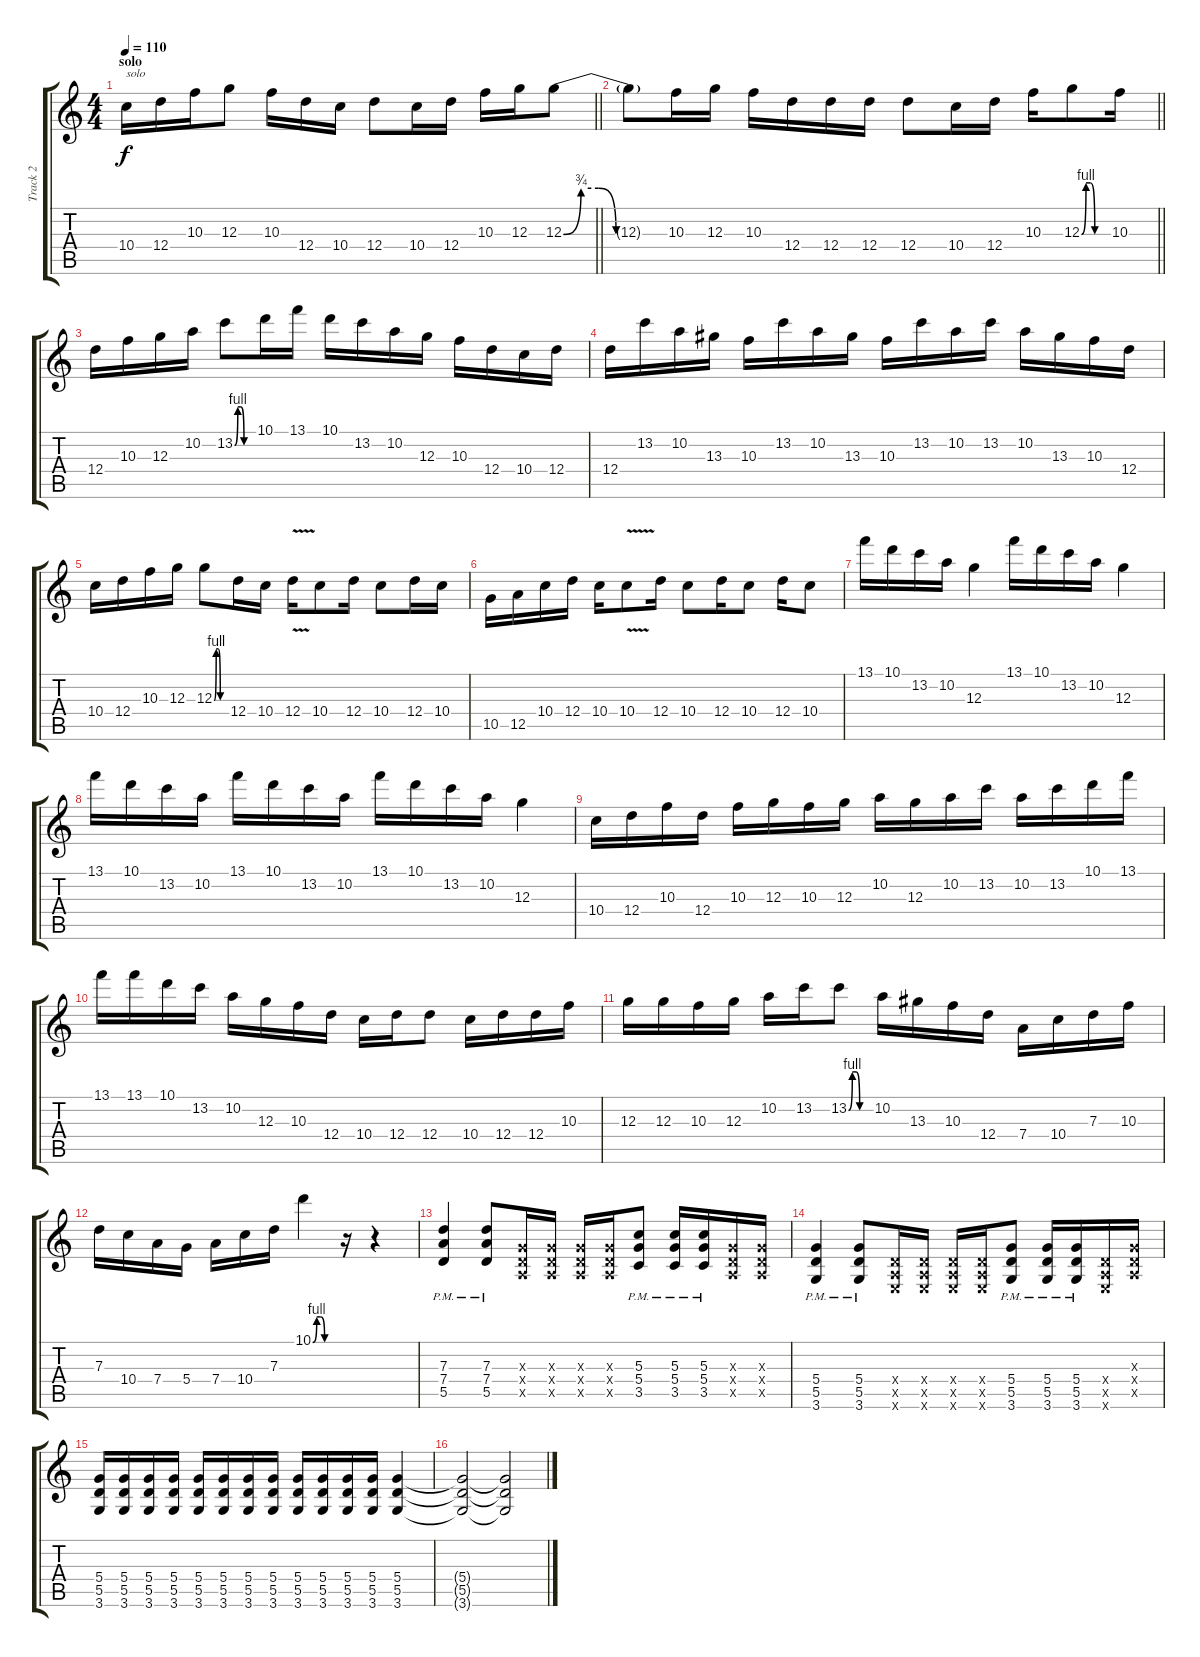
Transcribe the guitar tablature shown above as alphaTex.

\track ("Track 2" "Track 2") {instrument distortionguitar}
\staff {score tabs}
\tuning (E4 B3 G3 D3 A2 E2) {hide}
\ts (4 4)
\section ("" "solo")
\tempo 110
\clef g2
\barLineRight lightlight
\ks c
10.4.16{txt "solo" dy f} 12.4.16 10.3.16 12.3.8 10.3.16 12.4.16 10.4.16 12.4.8 10.4.16 12.4.16 10.3.16 12.3.16 12.3{be (custom 0 0 10 3 20 3 30 0 60 0)}.8 |
\section ("" "")
\barLineRight lightlight
12.3{t}.8 10.3.16 12.3.16 10.3.16 12.4.16 12.4.16 12.4.16 12.4.8 10.4.16 12.4.16 10.3.16 12.3{be (custom 0 0 10 4 20 4 30 0 60 0)}.8 10.3.16 |
12.4.16 10.3.16 12.3.16 10.2.16 13.2{be (custom 0 0 10 4 20 4 30 0 60 0)}.8 10.1.16 13.1.16 10.1.16 13.2.16 10.2.16 12.3.16 10.3.16 12.4.16 10.4.16 12.4.16 |
12.4.16 13.2.16 10.2.16 13.3.16 10.3.16 13.2.16 10.2.16 13.3.16 10.3.16 13.2.16 10.2.16 13.2.16 10.2.16 13.3.16 10.3.16 12.4.16 |
10.4.16 12.4.16 10.3.16 12.3.16 12.3{be (custom 0 0 10 4 20 4 30 0 60 0)}.8 12.4.16 10.4.16 12.4{v}.16 10.4.8 12.4.16 10.4.8 12.4.16 10.4.16 |
10.5.16 12.5.16 10.4.16 12.4.16 10.4.16 10.4{v}.8 12.4.16 10.4.8 12.4.16 10.4.8 12.4.16 10.4.8 |
13.1.16 10.1.16 13.2.16 10.2.16 12.3.4 13.1.16 10.1.16 13.2.16 10.2.16 12.3.4 |
13.1.16 10.1.16 13.2.16 10.2.16 13.1.16 10.1.16 13.2.16 10.2.16 13.1.16 10.1.16 13.2.16 10.2.16 12.3.4 |
10.4.16 12.4.16 10.3.16 12.4.16 10.3.16 12.3.16 10.3.16 12.3.16 10.2.16 12.3.16 10.2.16 13.2.16 10.2.16 13.2.16 10.1.16 13.1.16 |
13.1.16 13.1.16 10.1.16 13.2.16 10.2.16 12.3.16 10.3.16 12.4.16 10.4.16 12.4.16 12.4.8 10.4.16 12.4.16 12.4.16 10.3.16 |
12.3.16 12.3.16 10.3.16 12.3.16 10.2.16 13.2.16 13.2{be (custom 0 0 10 4 20 4 30 0 60 0)}.8 10.2.16 13.3.16 10.3.16 12.4.16 7.4.16 10.4.16 7.3.16 10.3.16 |
7.3.16 10.4.16 7.4.16 5.4.16 7.4.16 10.4.16 7.3.16 10.1{be (custom 0 0 10 4 20 4 30 0 60 0)}.4 r.16 r.4 |
(7.3{pm} 7.4 5.5).4 (7.3 7.4 5.5{pm}).8 (0.3{x} 0.4{x} 0.5{x}).16 (0.3{x} 0.4{x} 0.5{x}).16 (0.3{x} 0.4{x} 0.5{x}).16 (0.3{x} 0.4{x} 0.5{x}).16 (5.3 5.4 3.5{pm}).8 (5.3 5.4 3.5{pm}).16 (5.3 5.4 3.5{pm}).16 (0.3{x} 0.4{x} 0.5{x}).16 (0.3{x} 0.4{x} 0.5{x}).16 |
(5.4 5.5 3.6{pm}).4 (5.4 5.5 3.6{pm}).8 (0.4{x} 0.5{x} 0.6{x}).16 (0.4{x} 0.5{x} 0.6{x}).16 (0.4{x} 0.5{x} 0.6{x}).16 (0.4{x} 0.5{x} 0.6{x}).16 (5.4 5.5 3.6{pm}).8 (5.4 5.5 3.6{pm}).16 (5.4 5.5 3.6{pm}).16 (0.4{x} 0.5{x} 0.6{x}).16 (0.3{x} 0.4{x} 0.5{x}).16 |
(5.4 5.5 3.6).16 (5.4 5.5 3.6).16 (5.4 5.5 3.6).16 (5.4 5.5 3.6).16 (5.4 5.5 3.6).16 (5.4 5.5 3.6).16 (5.4 5.5 3.6).16 (5.4 5.5 3.6).16 (5.4 5.5 3.6).16 (5.4 5.5 3.6).16 (5.4 5.5 3.6).16 (5.4 5.5 3.6).16 (5.4 5.5 3.6).4 |
(5.4{t} 5.5{t} 3.6{t}).2 (5.4{t} 5.5{t} 3.6{t}).2{volume 0}
